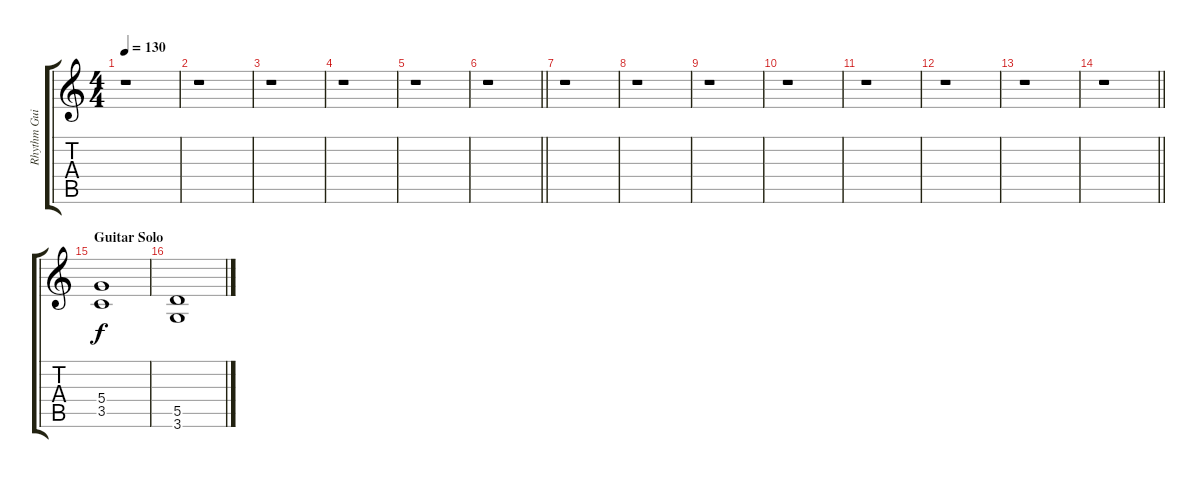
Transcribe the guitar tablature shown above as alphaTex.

\track ("Rhythm Guitar 2: Tapani Kangas" "Rhythm Gui") {instrument acousticguitarnylon}
\staff {score tabs}
\tuning (E4 B3 G3 D3 A2 E2) {hide}
\ts (4 4)
\tempo 130
\clef g2
\ks aminor
r.1{dy f} |
r.1 |
r.1 |
r.1 |
r.1 |
\barLineRight lightlight
r.1 |
r.1 |
r.1 |
r.1 |
r.1 |
r.1 |
r.1 |
r.1 |
\barLineRight lightlight
r.1 |
\section ("" "Guitar Solo")
(5.4 3.5).1 |
(5.5 3.6).1
